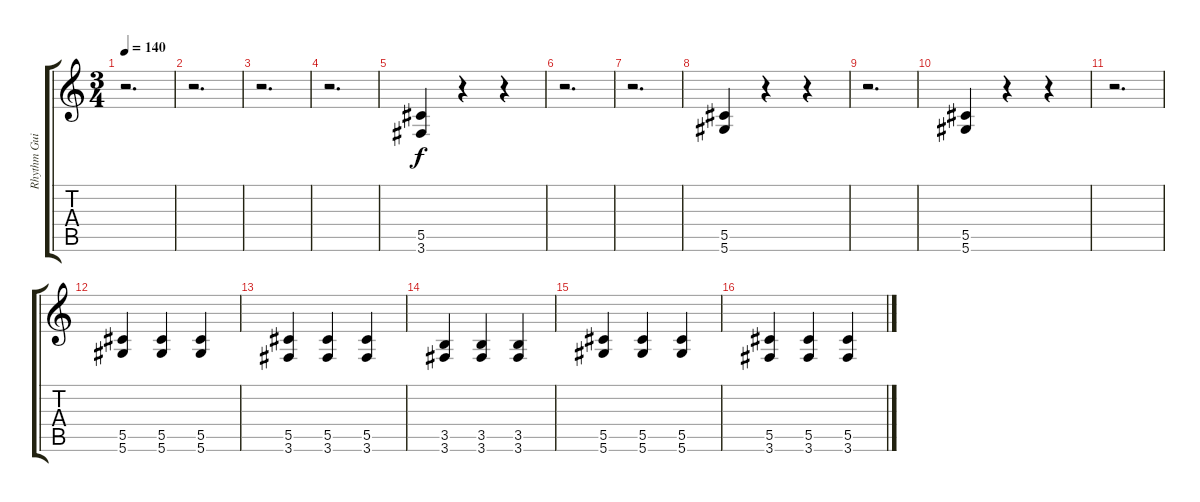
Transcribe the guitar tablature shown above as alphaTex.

\track ("Rhythm Guitar" "Rhythm Gui") {instrument overdrivenguitar}
\staff {score tabs}
\tuning (Eb4 Bb3 Gb3 Db3 Ab2 Eb2) {hide}
\ts (3 4)
\tempo 140
\clef g2
\ks c
r.2{d dy f} |
r.2{d} |
r.2{d} |
r.2{d} |
(5.5 3.6).4 r.4 r.4 |
r.2{d} |
r.2{d} |
(5.5 5.6).4 r.4 r.4 |
r.2{d} |
(5.5 5.6).4 r.4 r.4 |
r.2{d} |
(5.5 5.6).4 (5.5 5.6).4 (5.5 5.6).4 |
(5.5 3.6).4 (5.5 3.6).4 (5.5 3.6).4 |
(3.5 3.6).4 (3.5 3.6).4 (3.5 3.6).4 |
(5.5 5.6).4 (5.5 5.6).4 (5.5 5.6).4 |
(5.5 3.6).4 (5.5 3.6).4 (5.5 3.6).4
